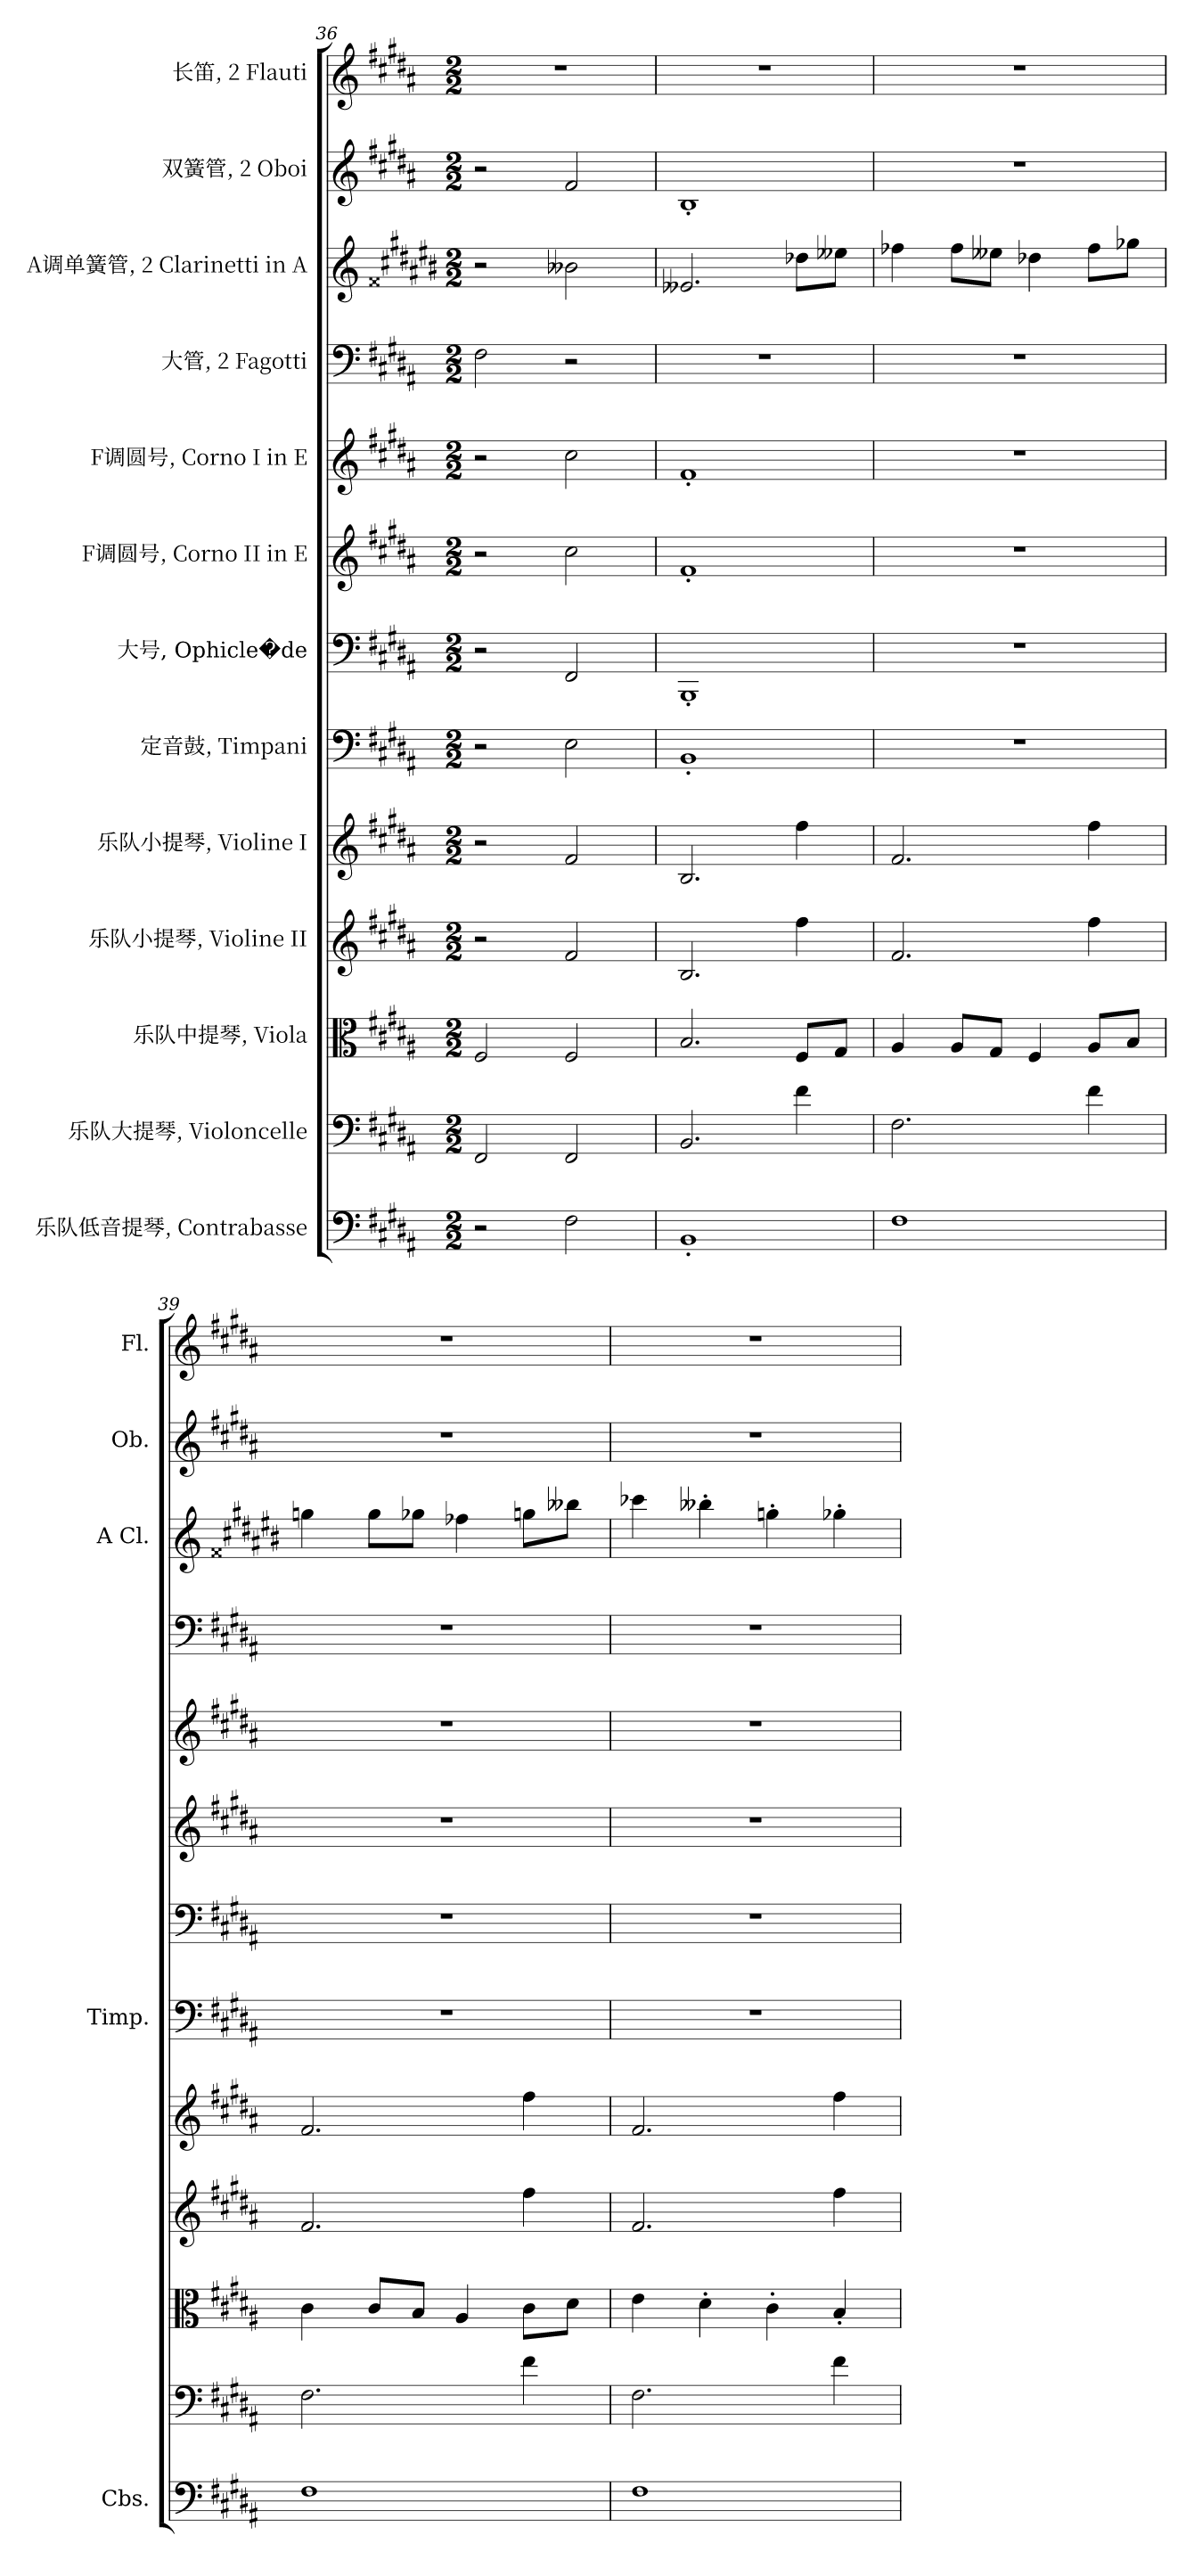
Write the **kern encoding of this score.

**kern	**kern	**kern	**kern	**kern	**kern	**kern	**kern	**kern	**kern	**kern	**kern	**kern
*part13	*part12	*part11	*part10	*part9	*part8	*part7	*part6	*part5	*part4	*part3	*part2	*part1
*staff13	*staff12	*staff11	*staff10	*staff9	*staff8	*staff7	*staff6	*staff5	*staff4	*staff3	*staff2	*staff1
*I"乐队低音提琴, Contrabasse	*I"乐队大提琴, Violoncelle	*I"乐队中提琴, Viola	*I"乐队小提琴, Violine II	*I"乐队小提琴, Violine I	*I"定音鼓, Timpani	*I"大号, Ophicle�de	*I"F调圆号, Corno II in E	*I"F调圆号, Corno I in E	*I"大管, 2 Fagotti	*I"A调单簧管, 2 Clarinetti in A	*I"双簧管, 2 Oboi	*I"长笛, 2 Flauti
*I'Cbs.	*	*	*	*	*I'Timp.	*	*	*	*	*I'A Cl.	*I'Ob.	*I'Fl.
*clefF4	*clefF4	*clefC3	*clefG2	*clefG2	*clefF4	*clefF4	*clefG2	*clefG2	*clefF4	*clefG2	*clefG2	*clefG2
*ITrd7c12	*	*	*	*	*	*	*ITrd4c7	*ITrd4c7	*	*ITrd2c3	*	*
*k[f#c#g#d#a#]	*k[f#c#g#d#a#]	*k[f#c#g#d#a#]	*k[f#c#g#d#a#]	*k[f#c#g#d#a#]	*k[f#c#g#d#a#]	*k[f#c#g#d#a#]	*k[f#c#g#d#]	*k[f#c#g#d#]	*k[f#c#g#d#a#]	*k[f##c#g#d#a#e#b#]	*k[f#c#g#d#a#]	*k[f#c#g#d#a#]
*M2/2	*M2/2	*M2/2	*M2/2	*M2/2	*M2/2	*M2/2	*M2/2	*M2/2	*M2/2	*M2/2	*M2/2	*M2/2
*MM264	*MM264	*MM264	*MM264	*MM264	*MM264	*MM264	*MM264	*MM264	*MM264	*MM264	*MM264	*MM264
=36	=36	=36	=36	=36	=36	=36	=36	=36	=36	=36	=36	=36
2r	2FF#/	2F#/	2r	2r	2r	2r	2r	2r	2F#\	2r	2r	1r
2FF#\	2FF#/	2F#/	2f#/	2f#/	2E\	2FF#/	2f#\	2f#\	2r	2g-X\	2f#/	.
=37	=37	=37	=37	=37	=37	=37	=37	=37	=37	=37	=37	=37
*	*	*	*	*	*	*	*	*	*	*	*	*MM270
1BBB'	2.BB/	2.B/	2.B/	2.B/	1BB'	1BBB'	1B'	1B'	1r	2.c-X/	1B'	1r
.	4f#\	8F#/L	4ff#\	4ff#\	.	.	.	.	.	8b-X\L	.	.
.	.	8G#/J	.	.	.	.	.	.	.	8cc-X\J	.	.
=38	=38	=38	=38	=38	=38	=38	=38	=38	=38	=38	=38	=38
*	*	*	*	*	*	*	*	*	*	*	*	*MM253
1FF#	2.F#\	4A#/	2.f#/	2.f#/	1r	1r	1r	1r	1r	4dd-X\	1r	1r
.	.	8A#/L	.	.	.	.	.	.	.	8dd-\L	.	.
.	.	8G#/J	.	.	.	.	.	.	.	8cc-X\J	.	.
.	.	4F#/	.	.	.	.	.	.	.	4b-X\	.	.
.	4f#\	8A#/L	4ff#\	4ff#\	.	.	.	.	.	8dd-\L	.	.
.	.	8B/J	.	.	.	.	.	.	.	8ee-X\J	.	.
!!LO:PB:g=z
=39	=39	=39	=39	=39	=39	=39	=39	=39	=39	=39	=39	=39
*	*	*	*	*	*	*	*	*	*	*	*	*MM253
1FF#	2.F#\	4c#\	2.f#/	2.f#/	1r	1r	1r	1r	1r	4een\	1r	1r
.	.	8c#/L	.	.	.	.	.	.	.	8ee\L	.	.
.	.	8B/J	.	.	.	.	.	.	.	8ee-X\J	.	.
.	.	4A#/	.	.	.	.	.	.	.	4dd-X\	.	.
.	4f#\	8c#\L	4ff#\	4ff#\	.	.	.	.	.	8een\L	.	.
.	.	8d#\J	.	.	.	.	.	.	.	8gg-X\J	.	.
=40	=40	=40	=40	=40	=40	=40	=40	=40	=40	=40	=40	=40
*	*	*	*	*	*	*	*	*	*	*	*	*MM253
1FF#	2.F#\	4e\	2.f#/	2.f#/	1r	1r	1r	1r	1r	4aa-X\	1r	1r
.	.	4d#'\	.	.	.	.	.	.	.	4gg-X'\	.	.
.	.	4c#'\	.	.	.	.	.	.	.	4een'\	.	.
.	4f#\	4B'/	4ff#\	4ff#\	.	.	.	.	.	4ee-X'\	.	.
=	=	=	=	=	=	=	=	=	=	=	=	=
*-	*-	*-	*-	*-	*-	*-	*-	*-	*-	*-	*-	*-
